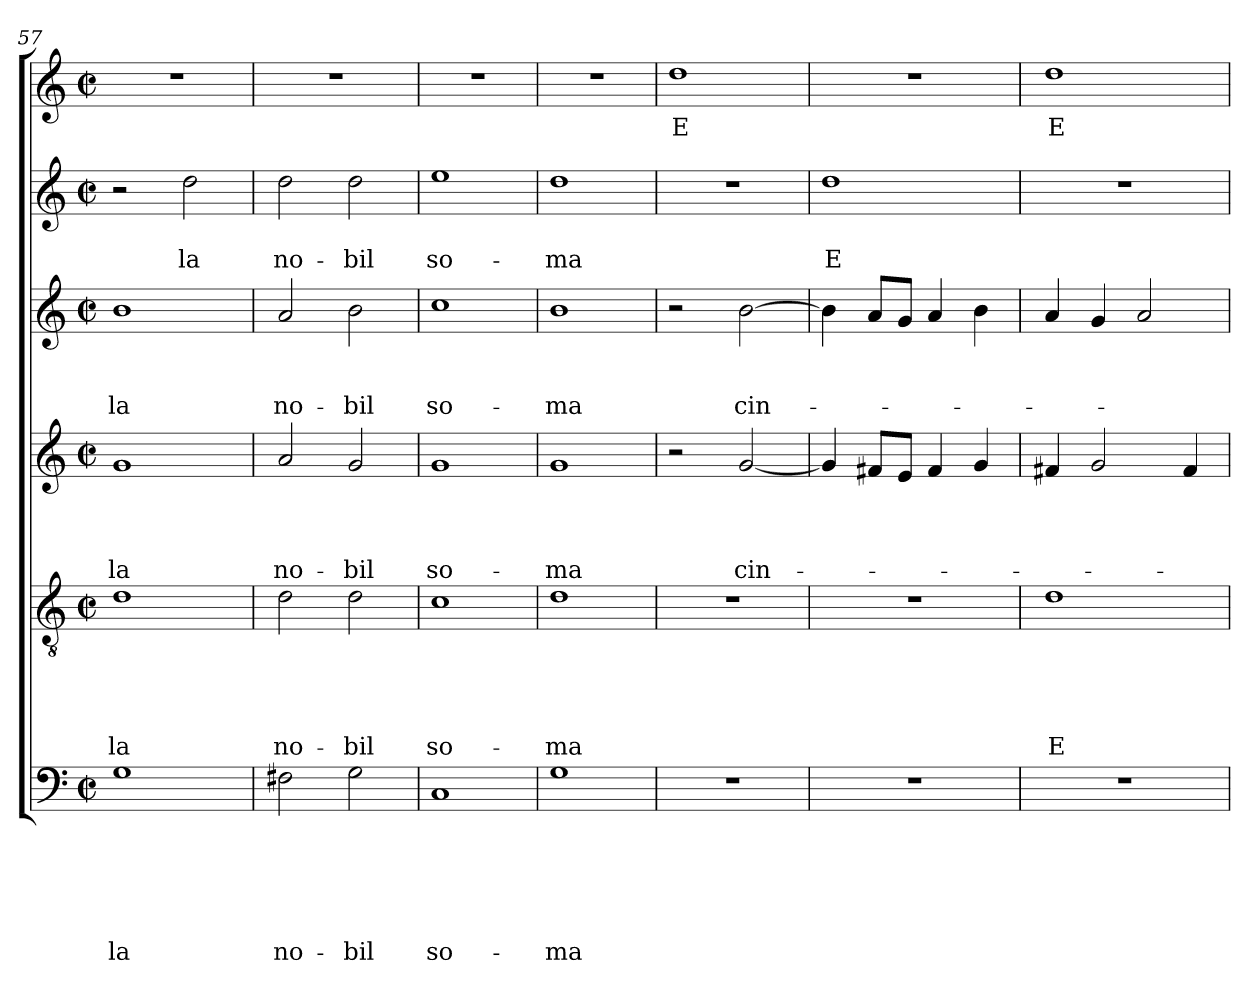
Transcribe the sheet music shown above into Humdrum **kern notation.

**kern	**text	**text	**text	**text	**text	**text	**kern	**text	**text	**text	**text	**text	**kern	**text	**text	**text	**text	**kern	**text	**text	**text	**kern	**text	**text	**kern	**text
*part6	*part6	*part6	*part6	*part6	*part6	*part6	*part5	*part5	*part5	*part5	*part5	*part5	*part4	*part4	*part4	*part4	*part4	*part3	*part3	*part3	*part3	*part2	*part2	*part2	*part1	*part1
*staff6	*staff6	*staff6	*staff6	*staff6	*staff6	*staff6	*staff5	*staff5	*staff5	*staff5	*staff5	*staff5	*staff4	*staff4	*staff4	*staff4	*staff4	*staff3	*staff3	*staff3	*staff3	*staff2	*staff2	*staff2	*staff1	*staff1
!!LO:LB:g=z
*clefF4	*	*	*	*	*	*	*clefGv2	*	*	*	*	*	*clefG2	*	*	*	*	*clefG2	*	*	*	*clefG2	*	*	*clefG2	*
*k[]	*	*	*	*	*	*	*k[]	*	*	*	*	*	*k[]	*	*	*	*	*k[]	*	*	*	*k[]	*	*	*k[]	*
*C:	*	*	*	*	*	*	*C:	*	*	*	*	*	*C:	*	*	*	*	*C:	*	*	*	*C:	*	*	*C:	*
*M2/2	*	*	*	*	*	*	*M2/2	*	*	*	*	*	*M2/2	*	*	*	*	*M2/2	*	*	*	*M2/2	*	*	*M2/2	*
*met(c|)	*	*	*	*	*	*	*met(c|)	*	*	*	*	*	*met(c|)	*	*	*	*	*met(c|)	*	*	*	*met(c|)	*	*	*met(c|)	*
=57	=57	=57	=57	=57	=57	=57	=57	=57	=57	=57	=57	=57	=57	=57	=57	=57	=57	=57	=57	=57	=57	=57	=57	=57	=57	=57
!	!	!	!	!	!	!LO:LY:b	!	!	!	!	!	!LO:LY:b	!	!	!	!	!LO:LY:b	!	!	!	!LO:LY:b	!	!	!	!	!
1G	.	.	.	.	.	la	1d	.	.	.	.	la	1g	.	.	.	la	1b	.	.	la	2r	.	.	1r	.
!	!	!	!	!	!	!	!	!	!	!	!	!	!	!	!	!	!	!	!	!	!	!	!	!LO:LY:b	!	!
.	.	.	.	.	.	.	.	.	.	.	.	.	.	.	.	.	.	.	.	.	.	2dd\	.	la	.	.
=58	=58	=58	=58	=58	=58	=58	=58	=58	=58	=58	=58	=58	=58	=58	=58	=58	=58	=58	=58	=58	=58	=58	=58	=58	=58	=58
!	!	!	!	!	!	!LO:LY:b	!	!	!	!	!	!LO:LY:b	!	!	!	!	!LO:LY:b	!	!	!	!LO:LY:b	!	!	!LO:LY:b	!	!
2F#X\	.	.	.	.	.	no-	2d\	.	.	.	.	no-	2a/	.	.	.	no-	2a/	.	.	no-	2dd\	.	no-	1r	.
!	!	!	!	!	!	!LO:LY:b	!	!	!	!	!	!LO:LY:b	!	!	!	!	!LO:LY:b	!	!	!	!LO:LY:b	!	!	!LO:LY:b	!	!
2G\	.	.	.	.	.	-bil	2d\	.	.	.	.	-bil	2g/	.	.	.	-bil	2b\	.	.	-bil	2dd\	.	-bil	.	.
=59	=59	=59	=59	=59	=59	=59	=59	=59	=59	=59	=59	=59	=59	=59	=59	=59	=59	=59	=59	=59	=59	=59	=59	=59	=59	=59
!	!	!	!	!	!	!LO:LY:b	!	!	!	!	!	!LO:LY:b	!	!	!	!	!LO:LY:b	!	!	!	!LO:LY:b	!	!	!LO:LY:b	!	!
1C	.	.	.	.	.	so-	1c	.	.	.	.	so-	1g	.	.	.	so-	1cc	.	.	so-	1ee	.	so-	1r	.
=60	=60	=60	=60	=60	=60	=60	=60	=60	=60	=60	=60	=60	=60	=60	=60	=60	=60	=60	=60	=60	=60	=60	=60	=60	=60	=60
!	!	!	!	!	!	!LO:LY:b	!	!	!	!	!	!LO:LY:b	!	!	!	!	!LO:LY:b	!	!	!	!LO:LY:b	!	!	!LO:LY:b	!	!
1G	.	.	.	.	.	-ma	1d	.	.	.	.	-ma	1g	.	.	.	-ma	1b	.	.	-ma	1dd	.	-ma	1r	.
=61	=61	=61	=61	=61	=61	=61	=61	=61	=61	=61	=61	=61	=61	=61	=61	=61	=61	=61	=61	=61	=61	=61	=61	=61	=61	=61
!	!	!	!	!	!	!	!	!	!	!	!	!	!	!	!	!	!	!	!	!	!	!	!	!	!	!LO:LY:b
1r	.	.	.	.	.	.	1r	.	.	.	.	.	2r	.	.	.	.	2r	.	.	.	1r	.	.	1dd	E
!	!	!	!	!	!	!	!	!	!	!	!	!	!	!	!	!	!LO:LY:b	!	!	!	!LO:LY:b	!	!	!	!	!
.	.	.	.	.	.	.	.	.	.	.	.	.	[2g/	.	.	.	cin-	[2b\	.	.	cin-	.	.	.	.	.
=62	=62	=62	=62	=62	=62	=62	=62	=62	=62	=62	=62	=62	=62	=62	=62	=62	=62	=62	=62	=62	=62	=62	=62	=62	=62	=62
!	!	!	!	!	!	!	!	!	!	!	!	!	!	!	!	!	!	!	!	!	!	!	!	!LO:LY:b	!	!
1r	.	.	.	.	.	.	1r	.	.	.	.	.	4g/]	.	.	.	.	4b\]	.	.	.	1dd	.	E	1r	.
.	.	.	.	.	.	.	.	.	.	.	.	.	8f#X/L	.	.	.	.	8a/L	.	.	.	.	.	.	.	.
.	.	.	.	.	.	.	.	.	.	.	.	.	8e/J	.	.	.	.	8g/J	.	.	.	.	.	.	.	.
.	.	.	.	.	.	.	.	.	.	.	.	.	4f#/	.	.	.	.	4a/	.	.	.	.	.	.	.	.
.	.	.	.	.	.	.	.	.	.	.	.	.	4g/	.	.	.	.	4b\	.	.	.	.	.	.	.	.
=63	=63	=63	=63	=63	=63	=63	=63	=63	=63	=63	=63	=63	=63	=63	=63	=63	=63	=63	=63	=63	=63	=63	=63	=63	=63	=63
!	!	!	!	!	!	!	!	!	!	!	!	!LO:LY:b	!	!	!	!	!	!	!	!	!	!	!	!	!	!LO:LY:b
1r	.	.	.	.	.	.	1d	.	.	.	.	E	4f#X/	.	.	.	.	4a/	.	.	.	1r	.	.	1dd	E
.	.	.	.	.	.	.	.	.	.	.	.	.	2g/	.	.	.	.	4g/	.	.	.	.	.	.	.	.
.	.	.	.	.	.	.	.	.	.	.	.	.	.	.	.	.	.	2a/	.	.	.	.	.	.	.	.
.	.	.	.	.	.	.	.	.	.	.	.	.	4f#/	.	.	.	.	.	.	.	.	.	.	.	.	.
=	=	=	=	=	=	=	=	=	=	=	=	=	=	=	=	=	=	=	=	=	=	=	=	=	=	=
*-	*-	*-	*-	*-	*-	*-	*-	*-	*-	*-	*-	*-	*-	*-	*-	*-	*-	*-	*-	*-	*-	*-	*-	*-	*-	*-
